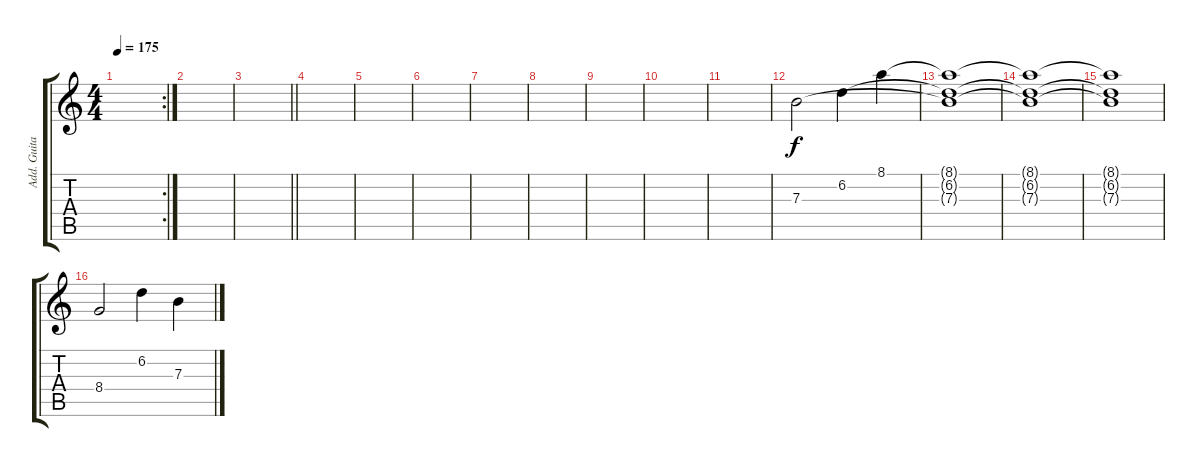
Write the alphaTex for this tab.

\track ("Add. Guitars" "Add. Guita") {instrument overdrivenguitar}
\staff {score tabs}
\tuning (Db4 Ab3 E3 B2 Gb2 B1) {hide}
\rc 2
\ts (4 4)
\tempo 175
\clef g2
\ks c
|
|
\barLineRight lightlight
|
\section ("" "")
|
|
|
|
|
|
|
|
7.3.2 6.2.4 8.1.4 |
(8.1{t} 6.2{t} 7.3{t}).1 |
(8.1{t} 6.2{t} 7.3{t}).1{volume 2} |
(8.1{t} 6.2{t} 7.3{t}).1 |
8.4.2{volume 10} 6.2.4 7.3.4
